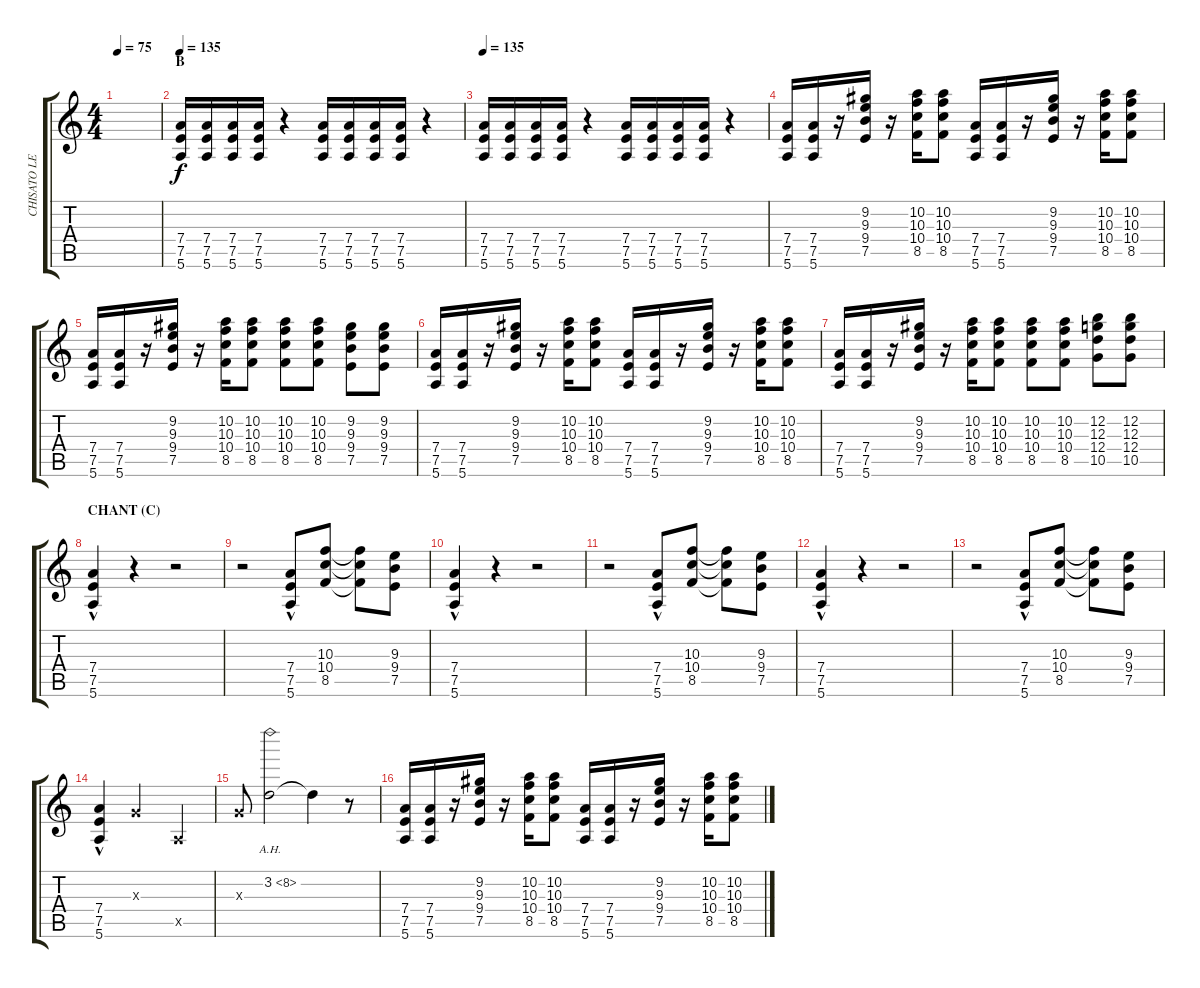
\track ("CHISATO LEAD" "CHISATO LE") {instrument distortionguitar}
\staff {score tabs}
\tuning (E4 B3 G3 D3 A2 E2) {hide}
\ts (4 4)
\tempo 75
\clef g2
\ks c
|
\section ("" "B")
\tempo 135
(7.4 7.5 5.6).16 (7.4 7.5 5.6).16 (7.4 7.5 5.6).16 (7.4 7.5 5.6).16 r.4 (7.4 7.5 5.6).16 (7.4 7.5 5.6).16 (7.4 7.5 5.6).16 (7.4 7.5 5.6).16 r.4 |
\tempo 135
(7.4 7.5 5.6).16 (7.4 7.5 5.6).16 (7.4 7.5 5.6).16 (7.4 7.5 5.6).16 r.4 (7.4 7.5 5.6).16 (7.4 7.5 5.6).16 (7.4 7.5 5.6).16 (7.4 7.5 5.6).16 r.4 |
(7.4 7.5 5.6).16 (7.4 7.5 5.6).16 r.16 (9.2 9.3 9.4 7.5).16 r.16 (10.2 10.3 10.4 8.5).16 (10.2 10.3 10.4 8.5).8 (7.4 7.5 5.6).16 (7.4 7.5 5.6).16 r.16 (9.2 9.3 9.4 7.5).16 r.16 (10.2 10.3 10.4 8.5).16 (10.2 10.3 10.4 8.5).8 |
(7.4 7.5 5.6).16 (7.4 7.5 5.6).16 r.16 (9.2 9.3 9.4 7.5).16 r.16 (10.2 10.3 10.4 8.5).16 (10.2 10.3 10.4 8.5).8 (10.2 10.3 10.4 8.5).8 (10.2 10.3 10.4 8.5).8 (9.2 9.3 9.4 7.5).8 (9.2 9.3 9.4 7.5).8 |
(7.4 7.5 5.6).16 (7.4 7.5 5.6).16 r.16 (9.2 9.3 9.4 7.5).16 r.16 (10.2 10.3 10.4 8.5).16 (10.2 10.3 10.4 8.5).8 (7.4 7.5 5.6).16 (7.4 7.5 5.6).16 r.16 (9.2 9.3 9.4 7.5).16 r.16 (10.2 10.3 10.4 8.5).16 (10.2 10.3 10.4 8.5).8 |
(7.4 7.5 5.6).16 (7.4 7.5 5.6).16 r.16 (9.2 9.3 9.4 7.5).16 r.16 (10.2 10.3 10.4 8.5).16 (10.2 10.3 10.4 8.5).8 (10.2 10.3 10.4 8.5).8 (10.2 10.3 10.4 8.5).8 (12.2 12.3 12.4 10.5).8 (12.2 12.3 12.4 10.5).8 |
\section ("" "CHANT (C)")
(7.4{hac} 7.5{hac} 5.6{hac}).4 r.4 r.2 |
r.2 (7.4{hac} 7.5{hac} 5.6{hac}).8 (10.3 10.4 8.5).8 (10.3{t} 10.4{t} 8.5{t}).8 (9.3 9.4 7.5).8 |
(7.4{hac} 7.5{hac} 5.6{hac}).4 r.4 r.2 |
r.2 (7.4{hac} 7.5{hac} 5.6{hac}).8 (10.3 10.4 8.5).8 (10.3{t} 10.4{t} 8.5{t}).8 (9.3 9.4 7.5).8 |
(7.4{hac} 7.5{hac} 5.6{hac}).4 r.4 r.2 |
r.2 (7.4{hac} 7.5{hac} 5.6{hac}).8 (10.3 10.4 8.5).8 (10.3{t} 10.4{t} 8.5{t}).8 (9.3 9.4 7.5).8 |
(7.4{hac} 7.5{hac} 5.6{hac}).4 0.3{x}.2 0.5{x}.4 |
0.3{x}.8 3.2{ah 5}.2 3.2{t}.4 r.8 |
(7.4 7.5 5.6).16 (7.4 7.5 5.6).16 r.16 (9.2 9.3 9.4 7.5).16 r.16 (10.2 10.3 10.4 8.5).16 (10.2 10.3 10.4 8.5).8 (7.4 7.5 5.6).16 (7.4 7.5 5.6).16 r.16 (9.2 9.3 9.4 7.5).16 r.16 (10.2 10.3 10.4 8.5).16 (10.2 10.3 10.4 8.5).8
